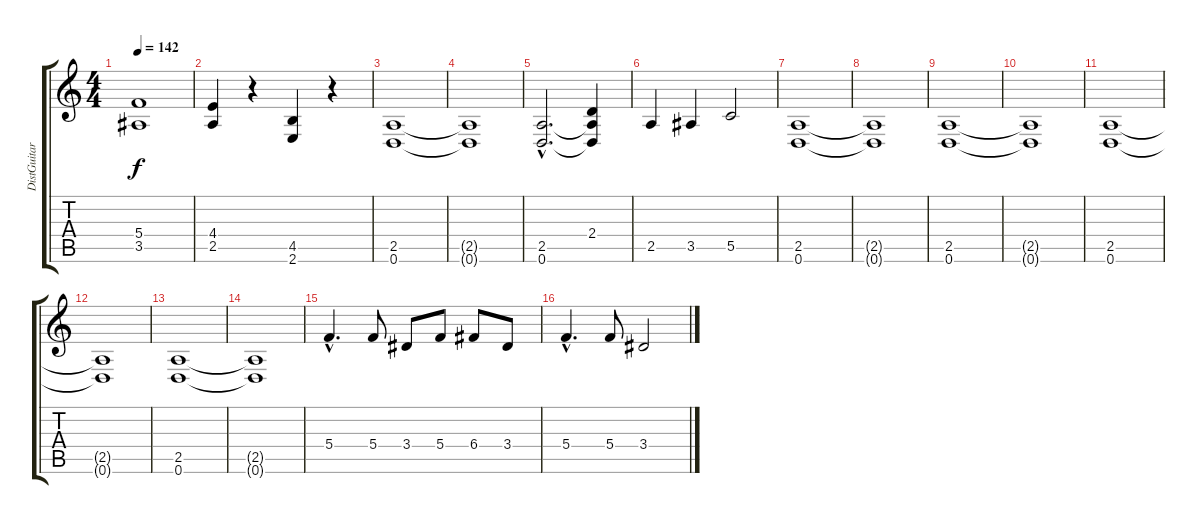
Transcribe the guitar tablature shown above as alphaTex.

\track ("DistGuitar2" "DistGuitar") {instrument distortionguitar}
\staff {score tabs}
\tuning (D4 A3 F3 C3 G2 D2) {hide}
\ts (4 4)
\tempo 142
\clef g2
\ks c
(5.4 3.5).1{dy f} |
(4.4 2.5).4 r.4 (4.5 2.6).4 r.4 |
(2.5 0.6).1 |
(2.5{t} 0.6{t}).1 |
(2.5{hac} 0.6{hac}).2{d} (2.4 2.5{t} 0.6{t}).4 |
2.5.4 3.5.4 5.5.2 |
(2.5 0.6).1 |
(2.5{t} 0.6{t}).1 |
(2.5 0.6).1 |
(2.5{t} 0.6{t}).1 |
(2.5 0.6).1 |
(2.5{t} 0.6{t}).1 |
(2.5 0.6).1 |
(2.5{t} 0.6{t}).1 |
5.4{hac}.4{d} 5.4.8 3.4.8 5.4.8 6.4.8 3.4.8 |
5.4{hac}.4{d} 5.4.8 3.4.2
